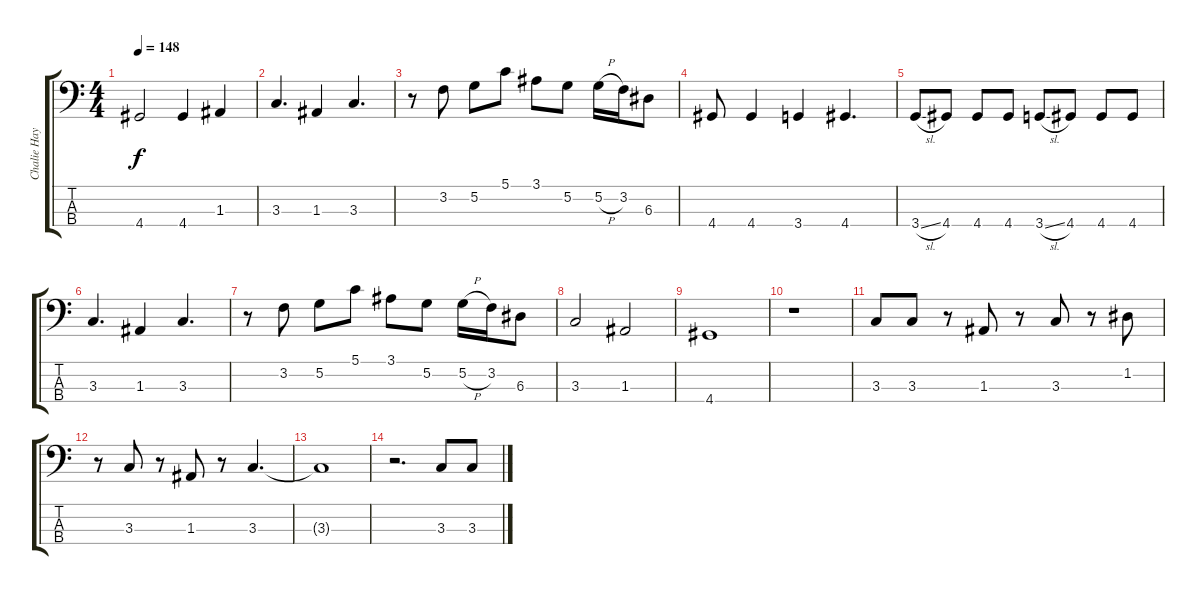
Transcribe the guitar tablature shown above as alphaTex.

\track ("Chalie Hayward Bass" "Chalie Hay") {instrument electricbassfinger}
\staff {score tabs}
\tuning (G2 D2 A1 E1) {hide}
\ts (4 4)
\tempo 148
\clef f4
\ks c
4.4.2{dy f} 4.4.4 1.3.4 |
3.3.4{d} 1.3.4 3.3.4{d} |
r.8 3.2.8 5.2.8 5.1.8 3.1.8 5.2.8 5.2{h}.16 3.2.16 6.3.8 |
4.4.8 4.4.4 3.4.4 4.4.4{d} |
3.4{sl}.8 4.4.8 4.4.8 4.4.8 3.4{sl}.8 4.4.8 4.4.8 4.4.8 |
3.3.4{d} 1.3.4 3.3.4{d} |
r.8 3.2.8 5.2.8 5.1.8 3.1.8 5.2.8 5.2{h}.16 3.2.16 6.3.8 |
3.3.2 1.3.2 |
4.4.1 |
r.1 |
3.3.8 3.3.8 r.8 1.3.8 r.8 3.3.8 r.8 1.2.8 |
r.8 3.3.8 r.8 1.3.8 r.8 3.3.4{d} |
3.3{t}.1 |
r.2{d} 3.3.8 3.3.8
